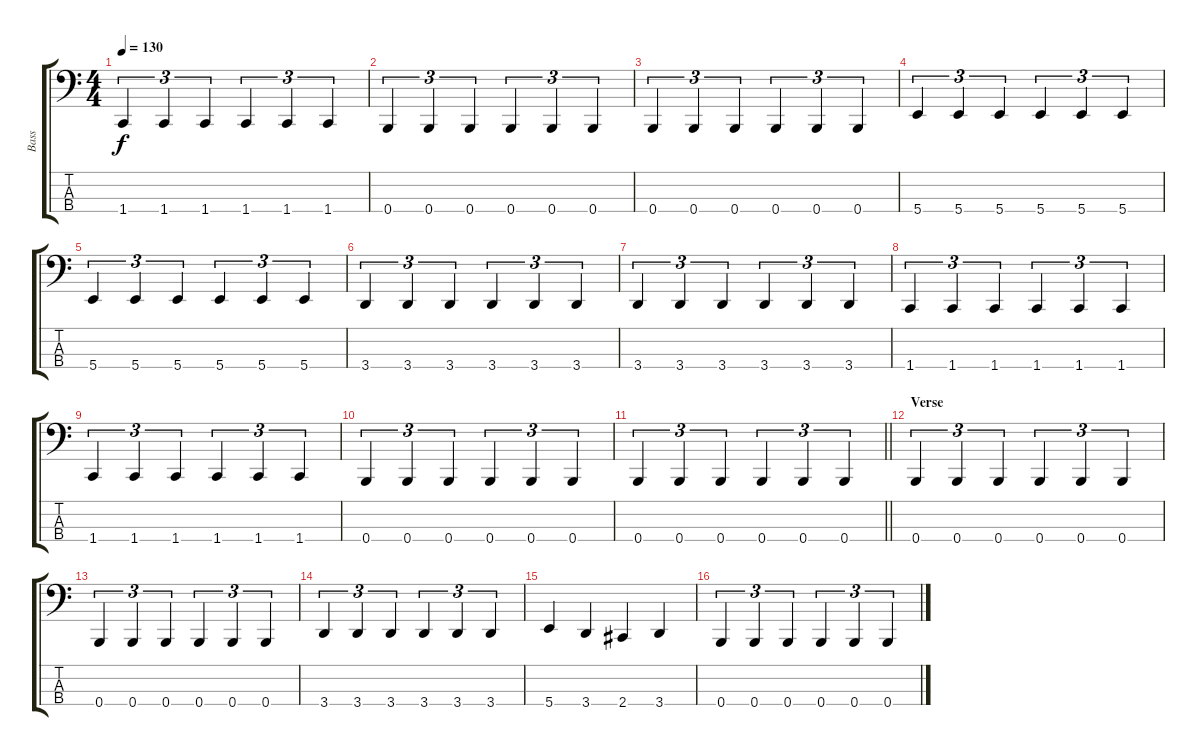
\track ("Bass" "Bass") {instrument electricbasspick}
\staff {score tabs}
\tuning (D2 A1 E1 B0) {hide}
\ts (4 4)
\tempo 130
\clef f4
\ks c
1.4.4{tu (3 2) dy f} 1.4.4{tu (3 2)} 1.4.4{tu (3 2)} 1.4.4{tu (3 2)} 1.4.4{tu (3 2)} 1.4.4{tu (3 2)} |
0.4.4{tu (3 2)} 0.4.4{tu (3 2)} 0.4.4{tu (3 2)} 0.4.4{tu (3 2)} 0.4.4{tu (3 2)} 0.4.4{tu (3 2)} |
0.4.4{tu (3 2)} 0.4.4{tu (3 2)} 0.4.4{tu (3 2)} 0.4.4{tu (3 2)} 0.4.4{tu (3 2)} 0.4.4{tu (3 2)} |
5.4.4{tu (3 2)} 5.4.4{tu (3 2)} 5.4.4{tu (3 2)} 5.4.4{tu (3 2)} 5.4.4{tu (3 2)} 5.4.4{tu (3 2)} |
5.4.4{tu (3 2)} 5.4.4{tu (3 2)} 5.4.4{tu (3 2)} 5.4.4{tu (3 2)} 5.4.4{tu (3 2)} 5.4.4{tu (3 2)} |
3.4.4{tu (3 2)} 3.4.4{tu (3 2)} 3.4.4{tu (3 2)} 3.4.4{tu (3 2)} 3.4.4{tu (3 2)} 3.4.4{tu (3 2)} |
3.4.4{tu (3 2)} 3.4.4{tu (3 2)} 3.4.4{tu (3 2)} 3.4.4{tu (3 2)} 3.4.4{tu (3 2)} 3.4.4{tu (3 2)} |
1.4.4{tu (3 2)} 1.4.4{tu (3 2)} 1.4.4{tu (3 2)} 1.4.4{tu (3 2)} 1.4.4{tu (3 2)} 1.4.4{tu (3 2)} |
1.4.4{tu (3 2)} 1.4.4{tu (3 2)} 1.4.4{tu (3 2)} 1.4.4{tu (3 2)} 1.4.4{tu (3 2)} 1.4.4{tu (3 2)} |
0.4.4{tu (3 2)} 0.4.4{tu (3 2)} 0.4.4{tu (3 2)} 0.4.4{tu (3 2)} 0.4.4{tu (3 2)} 0.4.4{tu (3 2)} |
\barLineRight lightlight
0.4.4{tu (3 2)} 0.4.4{tu (3 2)} 0.4.4{tu (3 2)} 0.4.4{tu (3 2)} 0.4.4{tu (3 2)} 0.4.4{tu (3 2)} |
\section ("" "Verse")
0.4.4{tu (3 2)} 0.4.4{tu (3 2)} 0.4.4{tu (3 2)} 0.4.4{tu (3 2)} 0.4.4{tu (3 2)} 0.4.4{tu (3 2)} |
0.4.4{tu (3 2)} 0.4.4{tu (3 2)} 0.4.4{tu (3 2)} 0.4.4{tu (3 2)} 0.4.4{tu (3 2)} 0.4.4{tu (3 2)} |
3.4.4{tu (3 2)} 3.4.4{tu (3 2)} 3.4.4{tu (3 2)} 3.4.4{tu (3 2)} 3.4.4{tu (3 2)} 3.4.4{tu (3 2)} |
5.4.4 3.4.4 2.4.4 3.4.4 |
0.4.4{tu (3 2)} 0.4.4{tu (3 2)} 0.4.4{tu (3 2)} 0.4.4{tu (3 2)} 0.4.4{tu (3 2)} 0.4.4{tu (3 2)}
